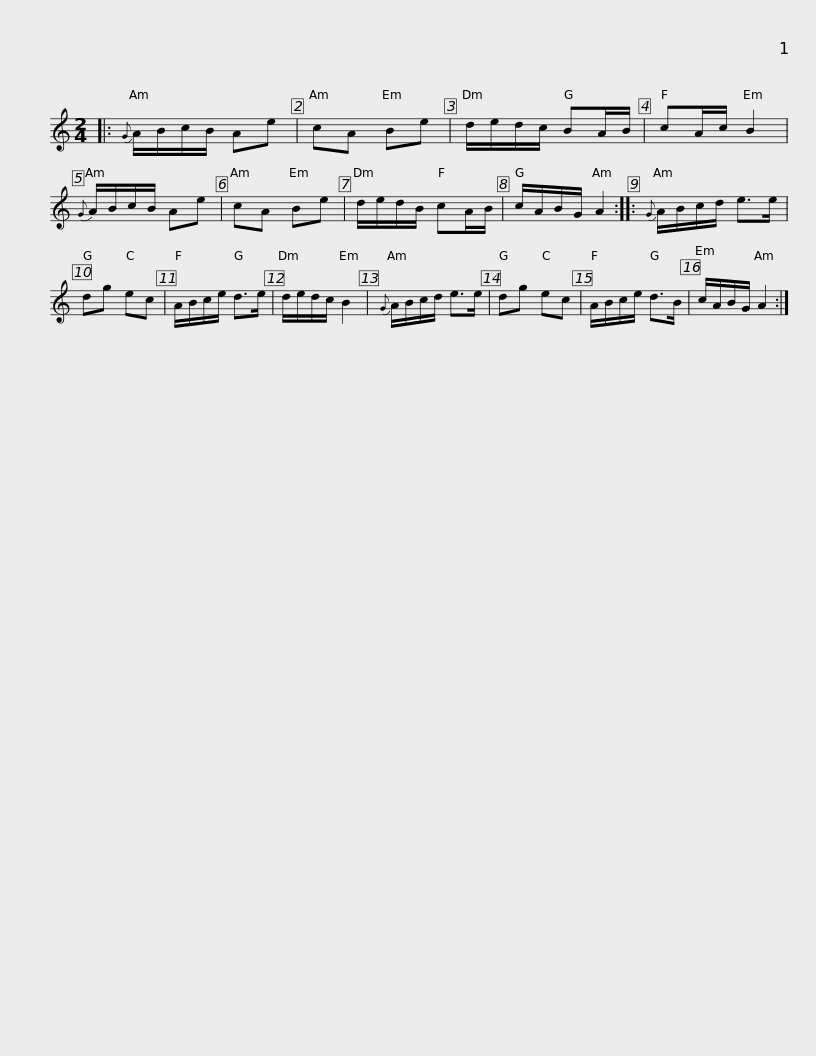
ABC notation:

X:1
L:1/8
M:2/4
I:linebreak $
K:C
V:1 treble
V:1
|:{G} A/B/c/B/ Ae | cA Be | d/e/d/c/ BA/B/ | cA/c/ B2 |{G} A/B/c/B/ Ae | %5
 cA Be | d/e/d/B/ cA/B/ |$ c/A/B/G/ A2 ::{G} A/B/c/d/ e>e | dg ec | %10
 A/B/c/e/ d>e | d/e/d/c/ B2 |{G} A/B/c/d/ e>e | dg ec | A/B/c/e/ d>B |$ %15
 c/A/B/G/ A2 :| %16
